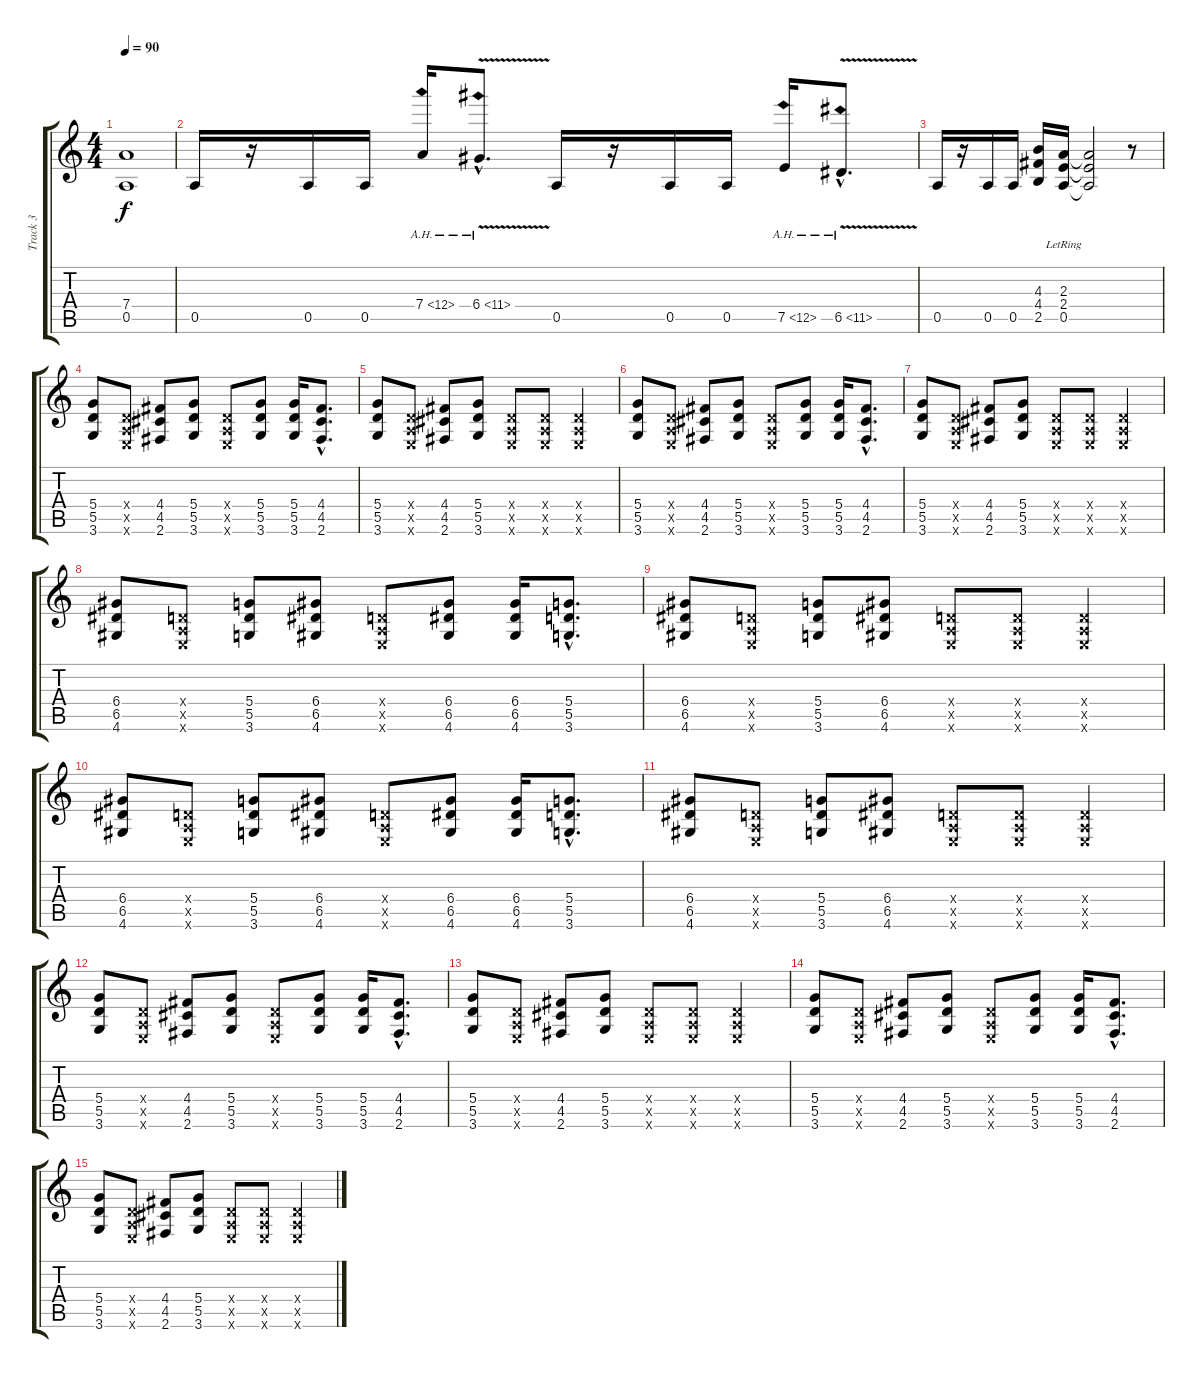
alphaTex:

\track ("Track 3" "Track 3") {instrument overdrivenguitar}
\staff {score tabs}
\tuning (E4 B3 G3 D3 A2 E2) {hide}
\ts (4 4)
\tempo 90
\clef g2
\ks c
(7.4{t} 0.5{t}).1{dy f volume 0} |
0.5.16{volume 13} r.16 0.5.16 0.5.16 7.4{ah 5}.16 6.4{ah 5 v hac}.8{d} 0.5.16{volume 13} r.16 0.5.16 0.5.16 7.5{ah 5}.16 6.5{ah 5 v hac}.8{d} |
0.5.16 r.16 0.5.16 0.5.16 (4.3 4.4 2.5).16 (2.3 2.4{lr} 0.5{lr}).16 (2.3{t} 2.4{t} 0.5{t}).2 r.8 |
(5.4 5.5 3.6).8 (0.4{x} 0.5{x} 0.6{x}).8 (4.4 4.5 2.6).8 (5.4 5.5 3.6).8 (0.4{x} 0.5{x} 0.6{x}).8 (5.4 5.5 3.6).8 (5.4 5.5 3.6).16 (4.4{hac} 4.5{hac} 2.6{hac}).8{d} |
(5.4 5.5 3.6).8 (0.4{x} 0.5{x} 0.6{x}).8 (4.4 4.5 2.6).8 (5.4 5.5 3.6).8 (0.4{x} 0.5{x} 0.6{x}).8 (0.4{x} 0.5{x} 0.6{x}).8 (0.4{x} 0.5{x} 0.6{x}).4 |
(5.4 5.5 3.6).8 (0.4{x} 0.5{x} 0.6{x}).8 (4.4 4.5 2.6).8 (5.4 5.5 3.6).8 (0.4{x} 0.5{x} 0.6{x}).8 (5.4 5.5 3.6).8 (5.4 5.5 3.6).16 (4.4{hac} 4.5{hac} 2.6{hac}).8{d} |
(5.4 5.5 3.6).8 (0.4{x} 0.5{x} 0.6{x}).8 (4.4 4.5 2.6).8 (5.4 5.5 3.6).8 (0.4{x} 0.5{x} 0.6{x}).8 (0.4{x} 0.5{x} 0.6{x}).8 (0.4{x} 0.5{x} 0.6{x}).4 |
(6.4 6.5 4.6).8 (0.4{x} 0.5{x} 0.6{x}).8 (5.4 5.5 3.6).8 (6.4 6.5 4.6).8 (0.4{x} 0.5{x} 0.6{x}).8 (6.4 6.5 4.6).8 (6.4 6.5 4.6).16 (5.4{hac} 5.5{hac} 3.6{hac}).8{d} |
(6.4 6.5 4.6).8 (0.4{x} 0.5{x} 0.6{x}).8 (5.4 5.5 3.6).8 (6.4 6.5 4.6).8 (0.4{x} 0.5{x} 0.6{x}).8 (0.4{x} 0.5{x} 0.6{x}).8 (0.4{x} 0.5{x} 0.6{x}).4 |
(6.4 6.5 4.6).8 (0.4{x} 0.5{x} 0.6{x}).8 (5.4 5.5 3.6).8 (6.4 6.5 4.6).8 (0.4{x} 0.5{x} 0.6{x}).8 (6.4 6.5 4.6).8 (6.4 6.5 4.6).16 (5.4{hac} 5.5{hac} 3.6{hac}).8{d} |
(6.4 6.5 4.6).8 (0.4{x} 0.5{x} 0.6{x}).8 (5.4 5.5 3.6).8 (6.4 6.5 4.6).8 (0.4{x} 0.5{x} 0.6{x}).8 (0.4{x} 0.5{x} 0.6{x}).8 (0.4{x} 0.5{x} 0.6{x}).4 |
(5.4 5.5 3.6).8{volume 0} (0.4{x} 0.5{x} 0.6{x}).8 (4.4 4.5 2.6).8 (5.4 5.5 3.6).8 (0.4{x} 0.5{x} 0.6{x}).8 (5.4 5.5 3.6).8 (5.4 5.5 3.6).16 (4.4{hac} 4.5{hac} 2.6{hac}).8{d} |
(5.4 5.5 3.6).8 (0.4{x} 0.5{x} 0.6{x}).8 (4.4 4.5 2.6).8 (5.4 5.5 3.6).8 (0.4{x} 0.5{x} 0.6{x}).8 (0.4{x} 0.5{x} 0.6{x}).8 (0.4{x} 0.5{x} 0.6{x}).4 |
(5.4 5.5 3.6).8 (0.4{x} 0.5{x} 0.6{x}).8 (4.4 4.5 2.6).8 (5.4 5.5 3.6).8 (0.4{x} 0.5{x} 0.6{x}).8 (5.4 5.5 3.6).8 (5.4 5.5 3.6).16 (4.4{hac} 4.5{hac} 2.6{hac}).8{d} |
(5.4 5.5 3.6).8 (0.4{x} 0.5{x} 0.6{x}).8 (4.4 4.5 2.6).8 (5.4 5.5 3.6).8 (0.4{x} 0.5{x} 0.6{x}).8 (0.4{x} 0.5{x} 0.6{x}).8 (0.4{x} 0.5{x} 0.6{x}).4
